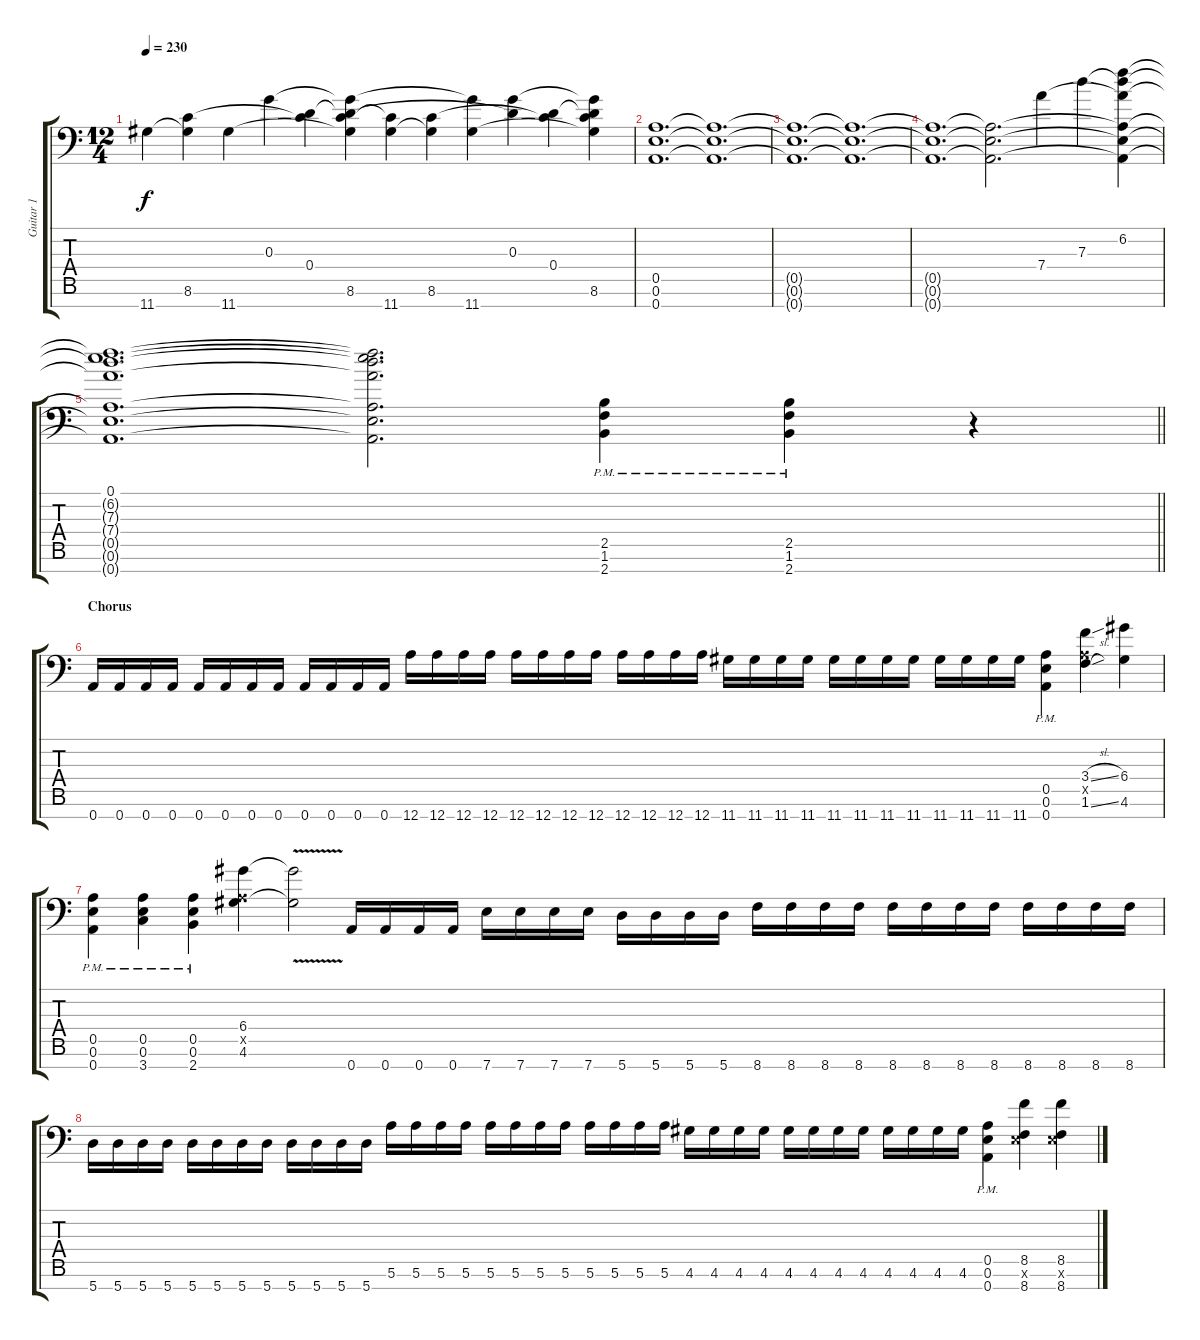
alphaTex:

\track ("Guitar 1" "Guitar 1") {instrument overdrivenguitar}
\staff {score tabs}
\tuning (E4 B3 G3 D3 A2 E2 A1) {hide}
\ts (12 4)
\tempo 230
\clef f4
\ks c
11.7.4{dy f} (8.6 11.7{t}).4 11.7.4 0.3.4 (0.4 8.6{t}).4 (0.3{t} 0.4{t} 8.6 11.7{t}).4 (8.6{t} 11.7).4 (8.6 11.7{t}).4 (0.3{t} 11.7).4 (0.3 0.4{t}).4 (0.4 8.6{t}).4 (0.3{t} 0.4{t} 8.6 11.7{t}).4 |
(0.5 0.6 0.7).1{d} (0.5{t} 0.6{t} 0.7{t}).1{d} |
(0.5{t} 0.6{t} 0.7{t}).1{d} (0.5{t} 0.6{t} 0.7{t}).1{d} |
(0.5{t} 0.6{t} 0.7{t}).1{d} (0.5{t} 0.6{t} 0.7{t}).2{d} 7.4.4 7.3.4 (6.2 7.3{t} 7.4{t} 0.5{t} 0.6{t} 0.7{t}).4 |
\barLineRight lightlight
(0.1 6.2{t} 7.3{t} 7.4{t} 0.5{t} 0.6{t} 0.7{t}).1{d} (0.1{t} 6.2{t} 7.3{t} 7.4{t} 0.5{t} 0.6{t} 0.7{t}).2{d} (2.5{pm} 1.6{pm} 2.7{pm}).4 (2.5{pm} 1.6{pm} 2.7{pm}).4 r.4 |
\section ("" "Chorus ")
0.7.16 0.7.16 0.7.16 0.7.16 0.7.16 0.7.16 0.7.16 0.7.16 0.7.16 0.7.16 0.7.16 0.7.16 12.7.16 12.7.16 12.7.16 12.7.16 12.7.16 12.7.16 12.7.16 12.7.16 12.7.16 12.7.16 12.7.16 12.7.16 11.7.16 11.7.16 11.7.16 11.7.16 11.7.16 11.7.16 11.7.16 11.7.16 11.7.16 11.7.16 11.7.16 11.7.16 (0.5{pm} 0.6{pm} 0.7{pm}).4 (3.4{sl} 0.5{x} 1.6{sl}).4 (6.4 4.6).4 |
(0.5{pm} 0.6{pm} 0.7{pm}).4 (0.5{pm} 0.6{pm} 3.7{pm}).4 (0.5{pm} 0.6{pm} 2.7{pm}).4 (6.4 0.5{x} 4.6).4 (6.4{v t} 4.6{v t}).2 0.7.16 0.7.16 0.7.16 0.7.16 7.7.16 7.7.16 7.7.16 7.7.16 5.7.16 5.7.16 5.7.16 5.7.16 8.7.16 8.7.16 8.7.16 8.7.16 8.7.16 8.7.16 8.7.16 8.7.16 8.7.16 8.7.16 8.7.16 8.7.16 |
5.7.16 5.7.16 5.7.16 5.7.16 5.7.16 5.7.16 5.7.16 5.7.16 5.7.16 5.7.16 5.7.16 5.7.16 5.6.16 5.6.16 5.6.16 5.6.16 5.6.16 5.6.16 5.6.16 5.6.16 5.6.16 5.6.16 5.6.16 5.6.16 4.6.16 4.6.16 4.6.16 4.6.16 4.6.16 4.6.16 4.6.16 4.6.16 4.6.16 4.6.16 4.6.16 4.6.16 (0.5{pm} 0.6{pm} 0.7{pm}).4 (8.5 0.6{x} 8.7).4 (8.5 0.6{x} 8.7).4
